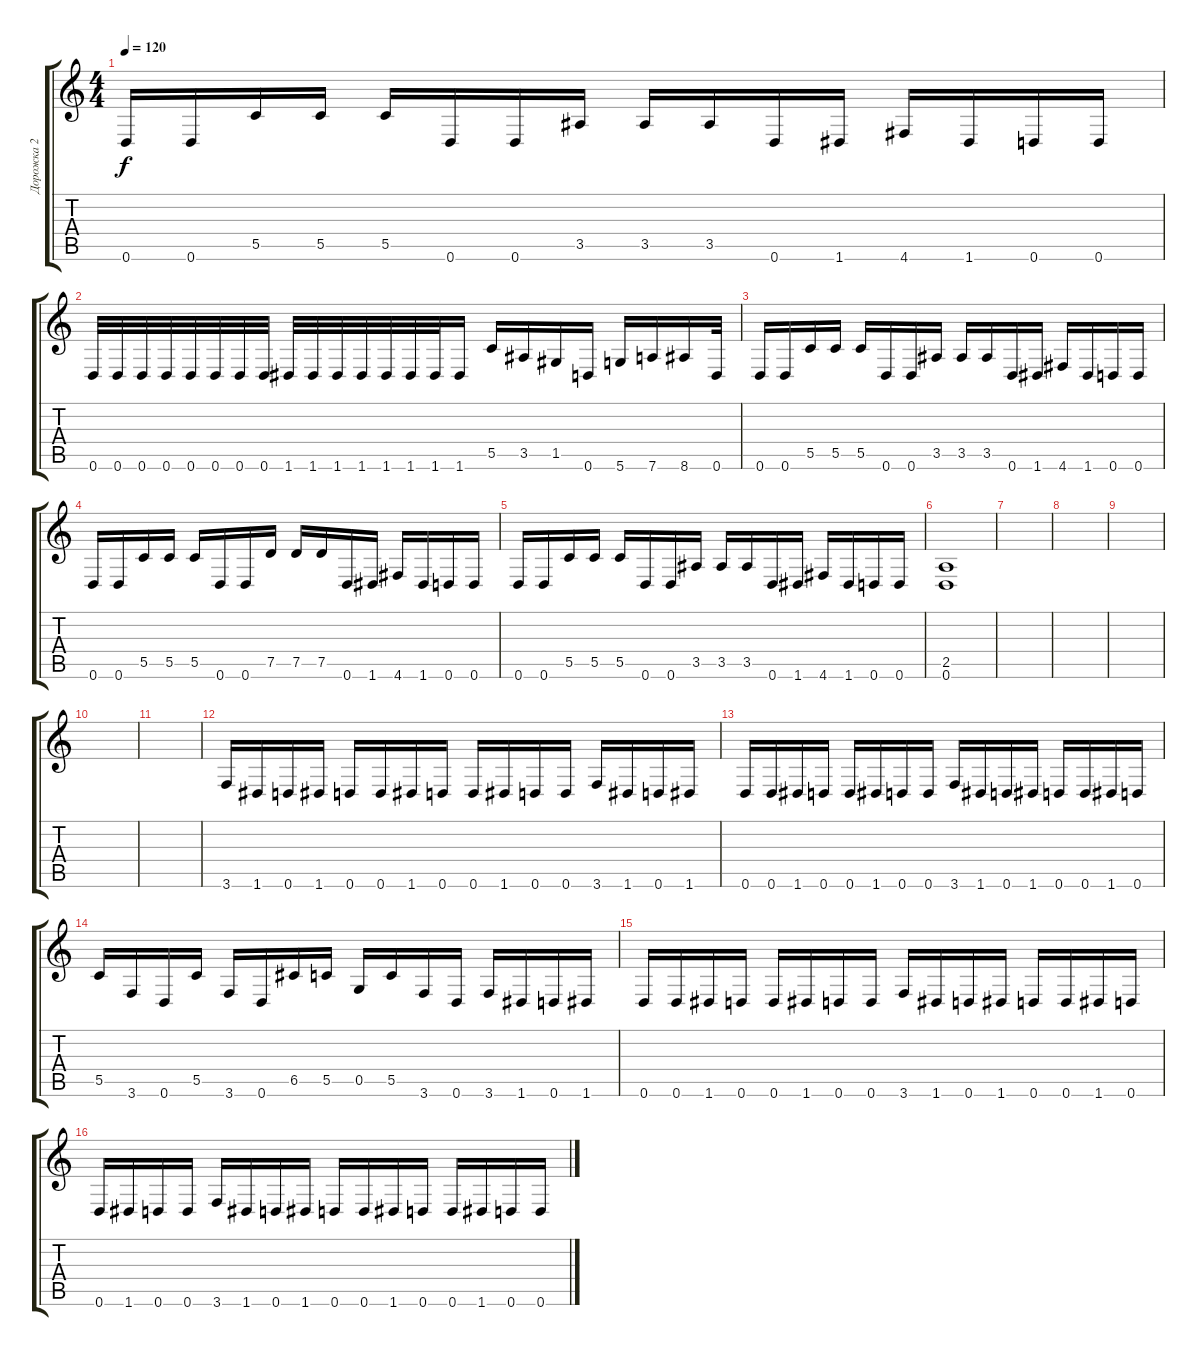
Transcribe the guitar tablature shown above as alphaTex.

\track ("Дорожка 2" "Дорожка 2") {instrument distortionguitar}
\staff {score tabs}
\tuning (D4 A3 F3 C3 G2 D2) {hide}
\ts (4 4)
\tempo 120
\clef g2
\ks c
0.6.16{dy f} 0.6.16 5.5.16 5.5.16 5.5.16 0.6.16 0.6.16 3.5.16 3.5.16 3.5.16 0.6.16 1.6.16 4.6.16 1.6.16 0.6.16 0.6.16 |
0.6.32 0.6.32 0.6.32 0.6.32 0.6.32 0.6.32 0.6.32 0.6.32 1.6.32 1.6.32 1.6.32 1.6.32 1.6.32 1.6.32 1.6.32 1.6.16 5.5.16 3.5.16 1.5.16 0.6.16 5.6.16 7.6.16 8.6.16 0.6.32 |
0.6.16 0.6.16 5.5.16 5.5.16 5.5.16 0.6.16 0.6.16 3.5.16 3.5.16 3.5.16 0.6.16 1.6.16 4.6.16 1.6.16 0.6.16 0.6.16 |
0.6.16 0.6.16 5.5.16 5.5.16 5.5.16 0.6.16 0.6.16 7.5.16 7.5.16 7.5.16 0.6.16 1.6.16 4.6.16 1.6.16 0.6.16 0.6.16 |
0.6.16 0.6.16 5.5.16 5.5.16 5.5.16 0.6.16 0.6.16 3.5.16 3.5.16 3.5.16 0.6.16 1.6.16 4.6.16 1.6.16 0.6.16 0.6.16 |
(2.5 0.6).1 |
|
|
|
|
|
3.6.16 1.6.16 0.6.16 1.6.16 0.6.16 0.6.16 1.6.16 0.6.16 0.6.16 1.6.16 0.6.16 0.6.16 3.6.16 1.6.16 0.6.16 1.6.16 |
0.6.16 0.6.16 1.6.16 0.6.16 0.6.16 1.6.16 0.6.16 0.6.16 3.6.16 1.6.16 0.6.16 1.6.16 0.6.16 0.6.16 1.6.16 0.6.16 |
5.5.16 3.6.16 0.6.16 5.5.16 3.6.16 0.6.16 6.5.16 5.5.16 0.5.16 5.5.16 3.6.16 0.6.16 3.6.16 1.6.16 0.6.16 1.6.16 |
0.6.16 0.6.16 1.6.16 0.6.16 0.6.16 1.6.16 0.6.16 0.6.16 3.6.16 1.6.16 0.6.16 1.6.16 0.6.16 0.6.16 1.6.16 0.6.16 |
0.6.16 1.6.16 0.6.16 0.6.16 3.6.16 1.6.16 0.6.16 1.6.16 0.6.16 0.6.16 1.6.16 0.6.16 0.6.16 1.6.16 0.6.16 0.6.16
